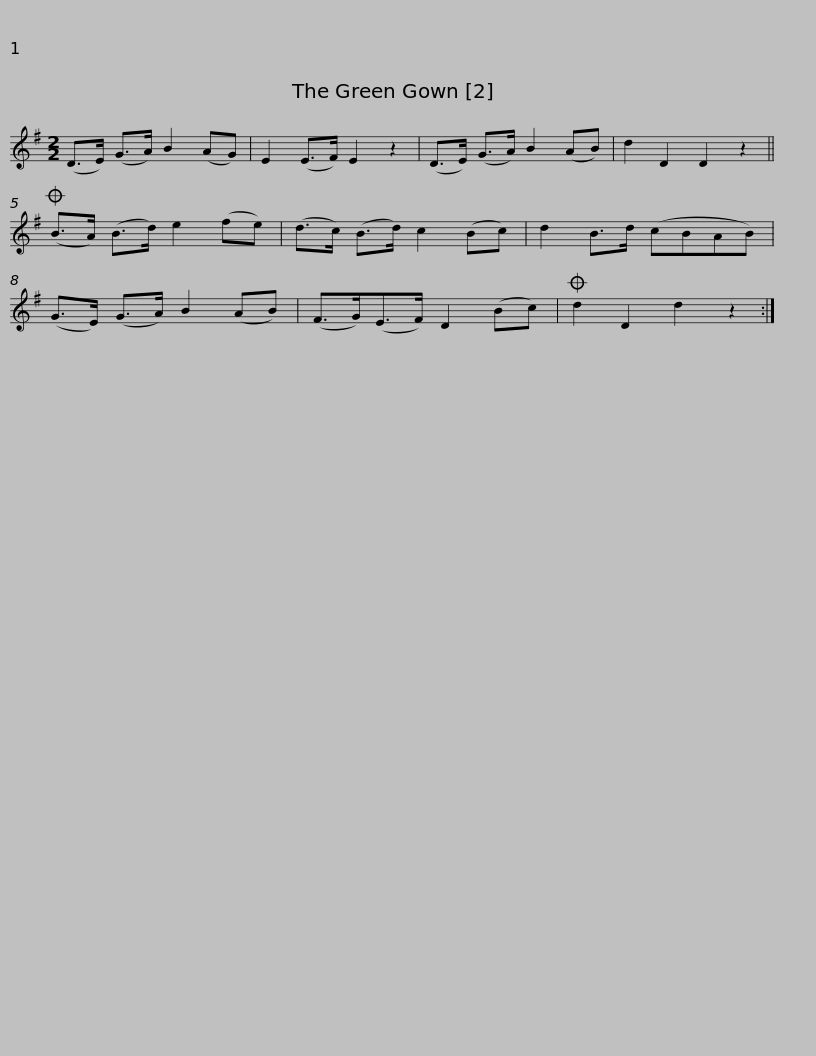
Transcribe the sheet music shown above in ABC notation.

X:1
L:1/8
M:2/2
I:linebreak $
K:G
V:1 treble
V:1
 (D>E) (G>A) B2 (AG) | E2 (E>F) E2 z2 | (D>E) (G>A) B2 (AB) | d2 D2 D2 z2 ||O (B>A) (B>d) e2 (fe) | %5
 (d>c) (B>d) c2 (Bc) |$ d2 B>d (cBAB) | (G>E) (G>A) B2 (AB) | (F>G)(E>F) D2 (Bc) |O d2 D2 d2 z2 :| %10
